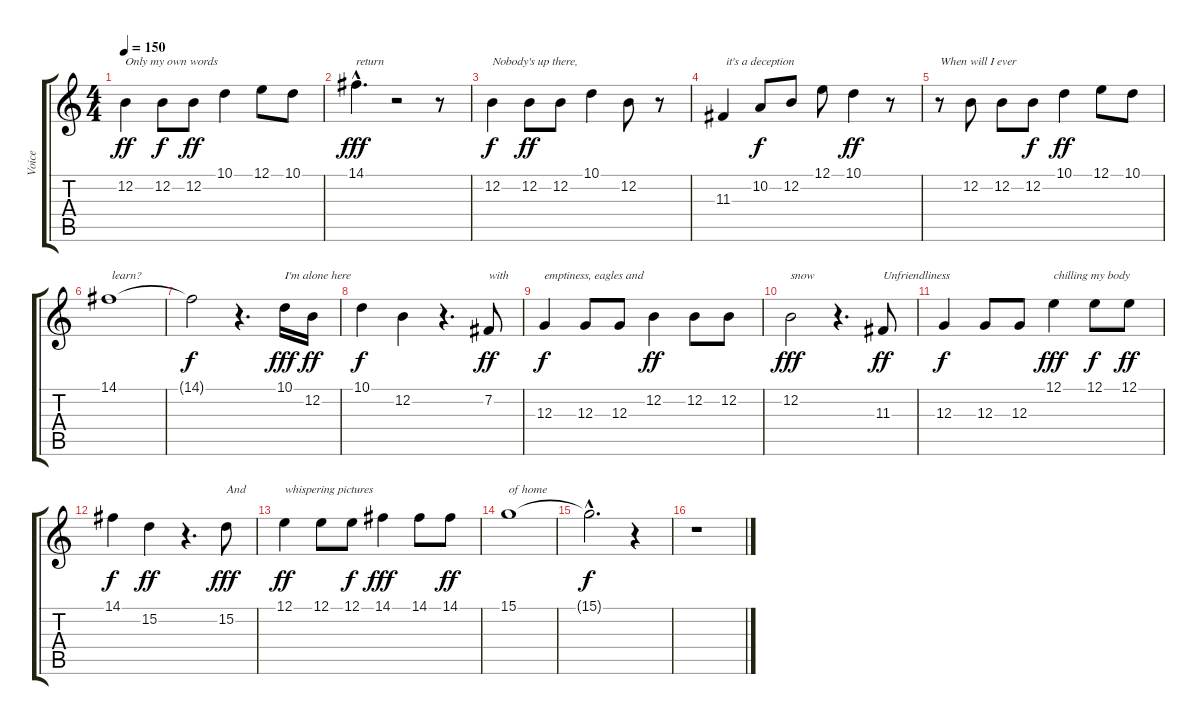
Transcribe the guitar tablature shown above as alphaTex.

\track ("Voice" "Voice") {instrument lead3calliope}
\staff {score tabs}
\tuning (E4 B3 G3 D3 A2 E2) {hide}
\ts (4 4)
\tempo 150
\clef g2
\ks c
12.2.4{txt "Only my own words" dy ff} 12.2.8{dy f} 12.2.8{dy ff} 10.1.4 12.1.8 10.1.8 |
14.1{hac}.4{d txt "return" dy fff} r.2 r.8 |
12.2.4{txt "Nobody's up there," dy f} 12.2.8{dy ff} 12.2.8 10.1.4 12.2.8 r.8 |
11.3.4{txt " it's a deception "} 10.2.8{dy f} 12.2.8 12.1.8 10.1.4{dy ff} r.8 |
r.8{txt "When will I ever"} 12.2.8 12.2.8 12.2.8{dy f} 10.1.4{dy ff} 12.1.8 10.1.8 |
14.1.1{txt " learn?"} |
14.1{t}.2{dy f} r.4{d} 10.1.16{txt "I'm alone here " dy fff} 12.2.16{dy ff} |
10.1.4{dy f} 12.2.4 r.4{d} 7.2.8{txt "with " dy ff} |
12.3.4{txt "emptiness, eagles and" dy f} 12.3.8 12.3.8 12.2.4{dy ff} 12.2.8 12.2.8 |
12.2.2{txt "snow" dy fff} r.4{d} 11.3.8{txt "Unfriendliness " dy ff} |
12.3.4{dy f} 12.3.8 12.3.8 12.1.4{txt "chilling my body" dy fff} 12.1.8{dy f} 12.1.8{dy ff} |
14.1.4{dy f} 15.2.4{dy ff} r.4{d} 15.2.8{txt "And" dy fff} |
12.1.4{txt "whispering pictures " dy ff} 12.1.8 12.1.8{dy f} 14.1.4{dy fff} 14.1.8 14.1.8{dy ff} |
15.1.1{txt "of home"} |
15.1{hac t}.2{d dy f} r.4 |
r.1
